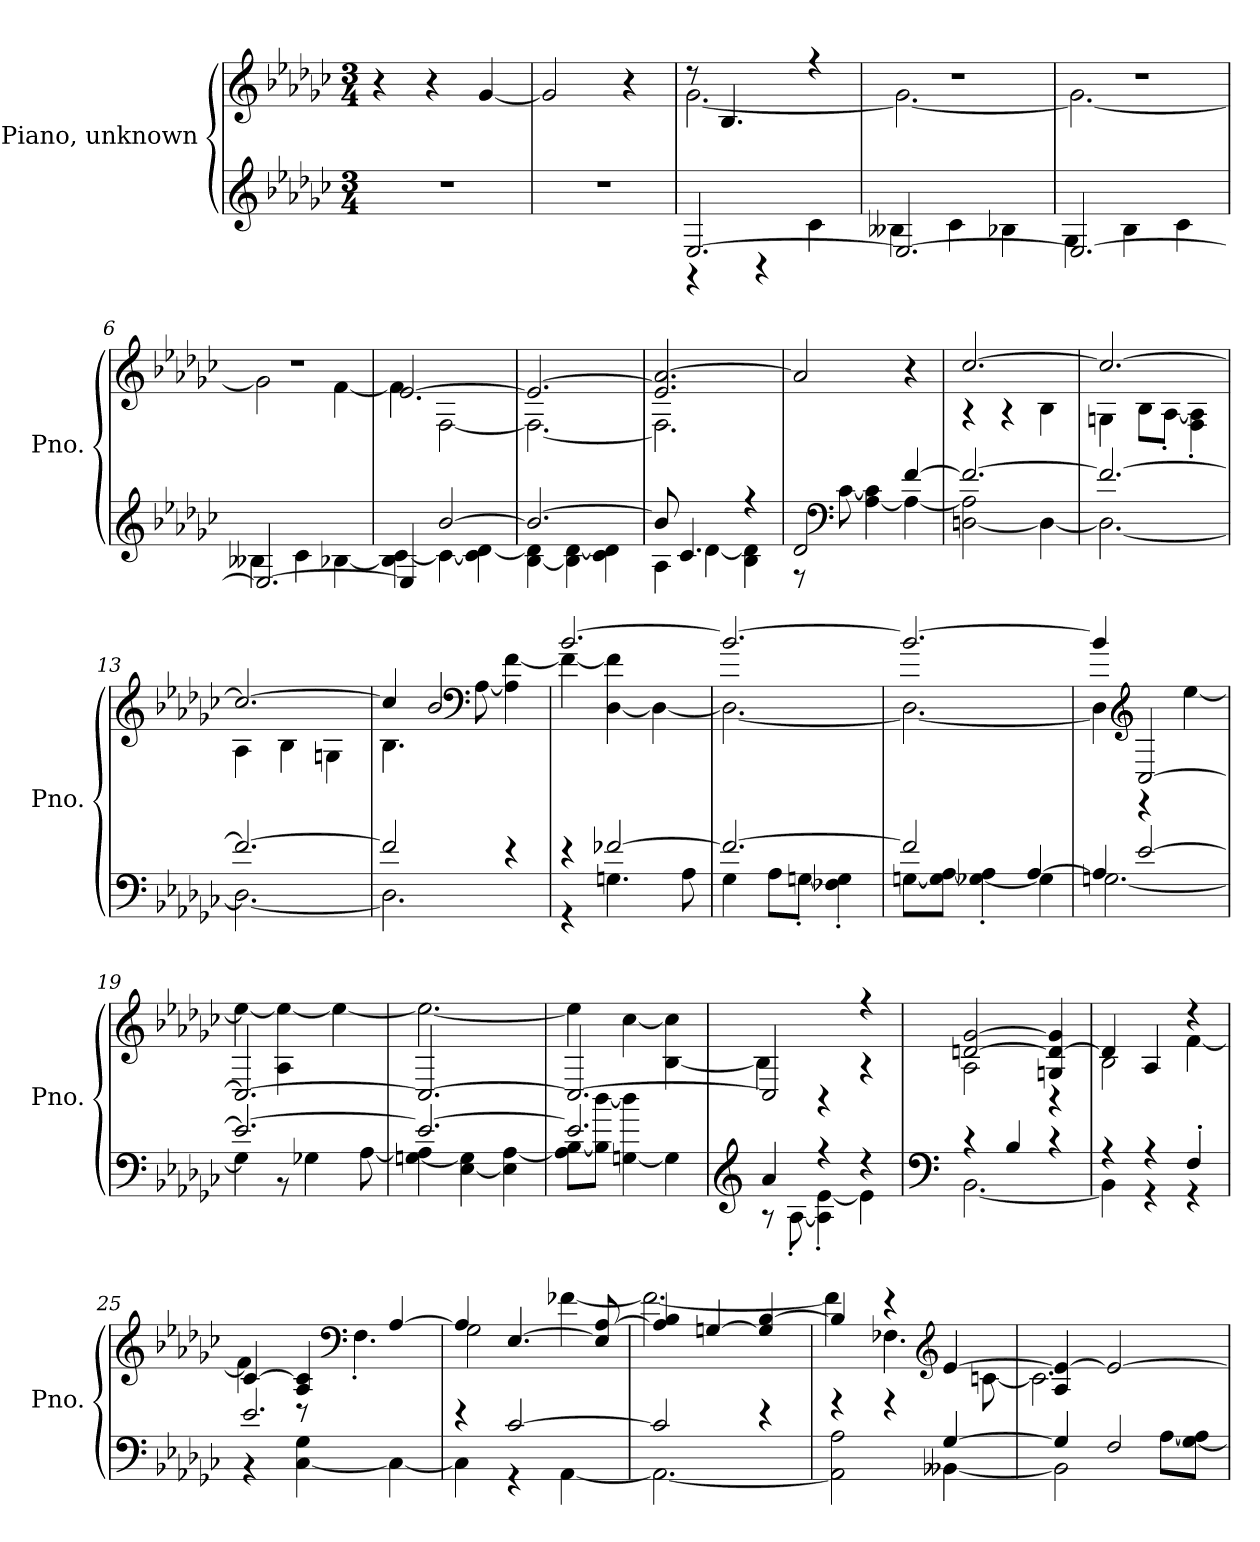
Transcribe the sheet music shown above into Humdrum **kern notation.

**kern	**kern
*part1	*part1
*staff2	*staff1
*I"Piano, unknown	*
*I'Pno.	*
*clefG2	*clefG2
*k[b-e-a-d-g-c-]	*k[b-e-a-d-g-c-]
*M3/4	*M3/4
*MM141	*MM141
=1	=1
2.r	4r
.	4r
.	[4g-/
=2	=2
2.r	2g-/]
.	4r
=3	=3
*^	*^
[2.E-/	4r	8r	[2.g-\
.	.	4.B-/	.
.	4r	.	.
.	4c-\	4r	.
=4	=4	=4	=4
2.E-/_	4B--X\	2.r	2.g-\_
.	4c-\	.	.
.	4B-X\	.	.
=5	=5	=5	=5
2.E-/_	4G-\	2.r	2.g-\_
.	4B-\	.	.
.	4c-\	.	.
=6	=6	=6	=6
2.E-/_	4B--X\	2.r	2g-\]
.	4c-\	.	.
.	[4B-X\	.	[4f\
=7	=7	=7	=7
4E-/]	4B-\] [4c-\	[2.e-/	4f\]
[2b-/	4c-\_	.	[2F\
.	4c-\] [4d-\	.	.
!!LO:LB:g=z	!!
=8	=8	=8	=8
2.b-/_	[4B-\ 4d-\]	2.e-/_	2.F\_
.	4B-\] [4d-\	.	.
.	4c-\ 4d-\]	.	.
=9	=9	=9	=9
8b-/]	4A-\	2.e-/] [2.a-/	2.F\]
4.c-/	.	.	.
.	[4d-\	.	.
4r	4B-\ 4d-\]	.	.
*	*	*v	*v
=10	=10	=10
2d-/	8r	2a-/]
*clefF4	*	*
.	[8c-\	.
.	[4A-\ 4c-\]	.
[4f/	4A-\_	4r
=11	=11	=11
*	*	*^
2.f/_	[2Dn\ 2A-\]	[2.cc-/	4r
.	.	.	4r
.	4D\_	.	4B-\
=12	=12	=12	=12
2.f/_	2.D\_	2.cc-/_	4Gn\
.	.	.	8B-\L
.	.	.	[8A-'\J
.	.	.	4F\' 4A-\]'
=13	=13	=13	=13
2.f/_	2.D\_	2.cc-/_	4A-\
.	.	.	4B-\
.	.	.	4Gn\
!!LO:LB:g=z	!!
=14	=14	=14	=14
2f/]	2.D\]	4cc-/]	4.B-\
.	.	2b-/	.
*	*	*clefF4	*
.	.	.	[8A-\
4r	.	.	4A-\] [4f\
=15	=15	=15	=15
4r	4r	[2.b-/	4f\_
[2f-X/	4.Gn\	.	[4D-\ 4f\]
.	.	.	4D-\_
.	8A-\	.	.
=16	=16	=16	=16
2.f-/_	4G-\	2.b-/_	2.D-\_
.	8A-\L	.	.
.	[8Gn'\J	.	.
.	4F-X\' 4G\]'	.	.
=17	=17	=17	=17
2f-/]	[8Gn\L	2.b-/_	2.D-\_
.	8G\] [8A-\J	.	.
.	[4G-X\' 4A-\]'	.	.
[4A-/	4G-\]	.	.
=18	=18	=18	=18
4A-/]	[2.Gn\	4b-/]	4D-\]
*	*	*clefG2	*
[2e-/	.	[2C-/	4r
.	.	.	[4ee-\
=19	=19	=19	=19
2.e-/_	4G\]	2.C-/_	4ee-\_
.	8r	.	4A-\ 4ee-\_
.	4G-X\	.	.
.	.	.	4ee-\_
.	[8A-\	.	.
!!LO:LB:g=z	!!
=20	=20	=20	=20
2.e-/_	[4Gn\ 4A-\]	2.C-/_	2.ee-\_
.	[4E-\ 4G\]	.	.
.	4E-\] [4A-\	.	.
=21	=21	=21	=21
2.e-/]	8A-\] [8B-\L	2.C-/_	4ee-\]
.	8B-\] [8dd-\J	.	.
.	[4Gn\ 4dd-\]	.	[4cc-\
.	4G\]	.	[4B-\ 4cc-\]
=22	=22	=22	=22
*clefG2	*	*	*
4a-/	8r	2C-/]	4B-\]
.	[8A-'\	.	.
4r	4A-\]' [4e-\'	.	4r
4r	4e-\]	4r	4r
=23	=23	=23	=23
*clefF4	*	*	*
4r	[2.BB-\	[2dn/ [2g-/	2A-\
4B-/	.	.	.
4r	.	4Gn/ 4d/_ 4g-/]	4r
=24	=24	=24	=24
4r	4BB-\]	4d/]	2B-\
4r	4r	4A-/	.
4F'/	4r	4r	[4f\
=25	=25	=25	=25
2.e-/	4r	[4c-/	4f\]
.	[4C-\ 4G-\	4A-/ 4c-/]	8r
*	*	*clefF4	*
.	.	.	4.F'\
.	4C-\_	[4A-/	.
!!LO:LB:g=z	!!
=26	=26	=26	=26
4r	4C-\]	4A-/]	2G-\
[2c-/	4r	[4.E-/	.
.	[4AA-\	.	[4f-X\
.	.	8E-/] [8A-/	.
=27	=27	=27	=27
2c-/]	2.AA-\_	4A-/] 4B-/	2.f-\_
.	.	[4Gn/	.
4r	.	4G/] [4B-/	.
=28	=28	=28	=28
4r	2AA-\] 2A-\	4B-/]	4f-\]
4r	.	4r	4.F-X\
*	*	*clefG2	*
[4G-/	[4BB--X\	[4e-/	.
.	.	.	[8cn\
=29	=29	=29	=29
4G-/]	2BB--\]	4A-/ 4e-/_	2.c\]
2F/	.	2e-/_	.
.	[8A-\L	.	.
.	[8G-\ 8A-\]J	.	.
*v	*v	*	*
*	*v	*v
=	=
*-	*-
